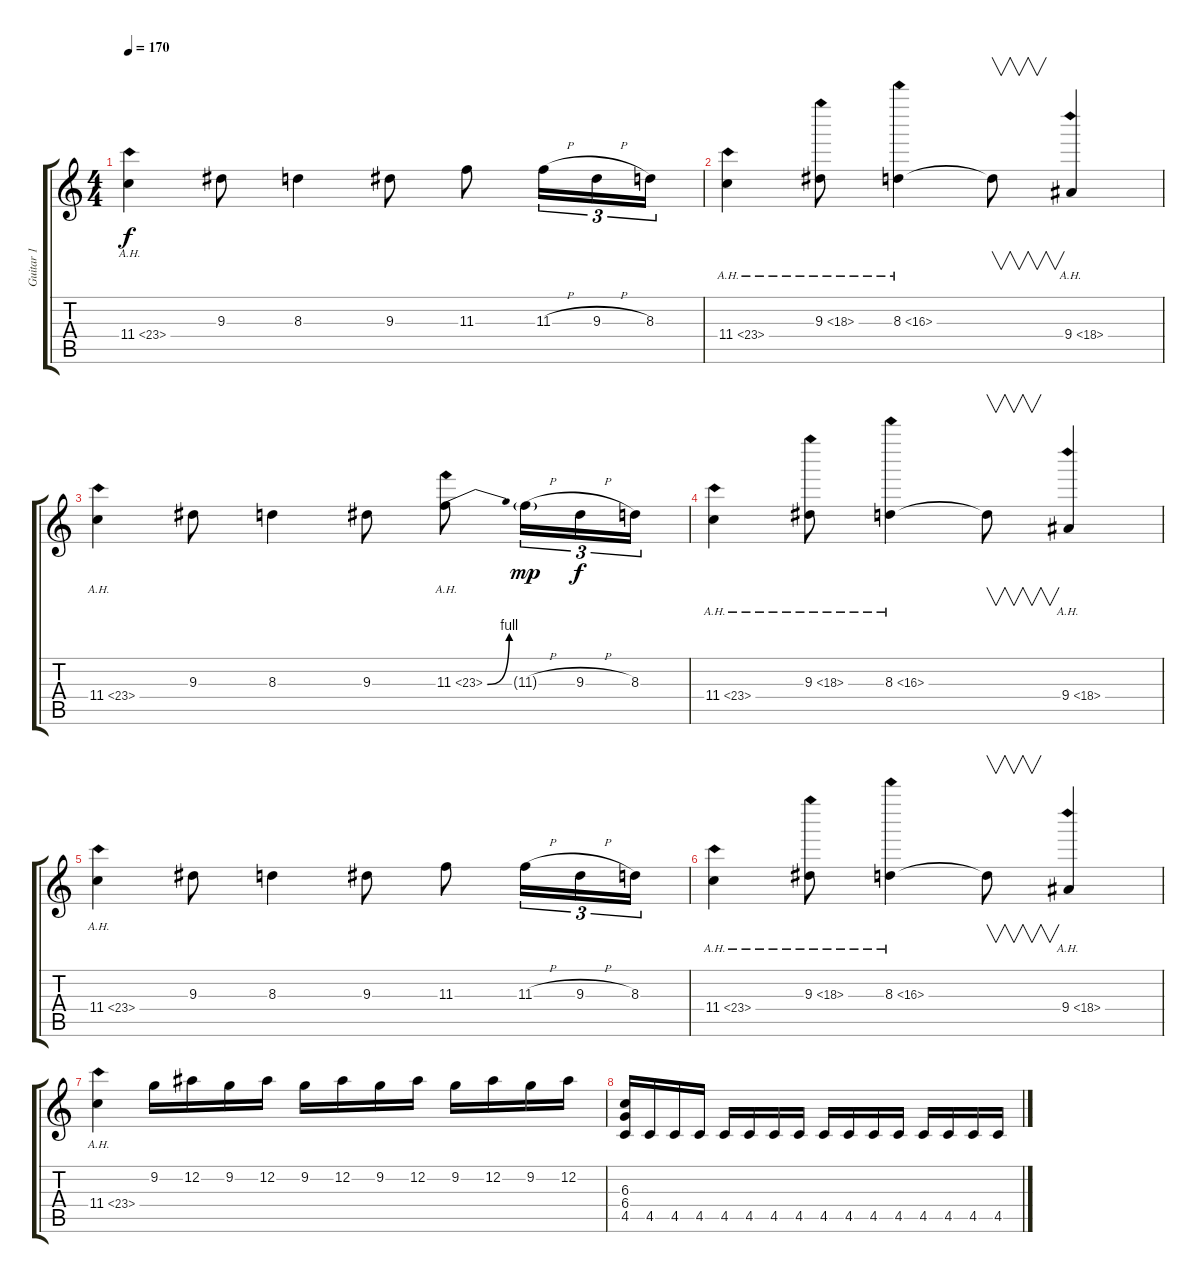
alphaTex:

\track ("Guitar 1" "Guitar 1") {instrument distortionguitar}
\staff {score tabs}
\tuning (Eb4 Bb3 Gb3 Db3 Ab2 Eb2) {hide}
\ts (4 4)
\tempo 170
\clef g2
\ks c
11.4{ah 12}.4{dy f} 9.3.8 8.3.4 9.3.8 11.3.8 11.3{h}.16{tu (3 2)} 9.3{h}.16{tu (3 2)} 8.3.16{tu (3 2)} |
11.4{ah 12}.4 9.3{ah 9}.8 8.3{ah 8}.4 8.3{t}.8{v} 9.4{ah 9}.4 |
11.4{ah 12}.4 9.3.8 8.3.4 9.3.8 11.3{be (bend 0 0 60 4) ah 12}.8 11.3{h g}.16{tu (3 2) dy mp} 9.3{h}.16{tu (3 2) dy f} 8.3.16{tu (3 2)} |
11.4{ah 12}.4 9.3{ah 9}.8 8.3{ah 8}.4 8.3{t}.8{v} 9.4{ah 9}.4 |
11.4{ah 12}.4 9.3.8 8.3.4 9.3.8 11.3.8 11.3{h}.16{tu (3 2)} 9.3{h}.16{tu (3 2)} 8.3.16{tu (3 2)} |
11.4{ah 12}.4 9.3{ah 9}.8 8.3{ah 8}.4 8.3{t}.8{v} 9.4{ah 9}.4 |
11.4{ah 12}.4 9.2.16 12.2.16 9.2.16 12.2.16 9.2.16 12.2.16 9.2.16 12.2.16 9.2.16 12.2.16 9.2.16 12.2.16 |
(6.3 6.4 4.5).16 4.5.16 4.5.16 4.5.16 4.5.16 4.5.16 4.5.16 4.5.16 4.5.16 4.5.16 4.5.16 4.5.16 4.5.16 4.5.16 4.5.16 4.5.16
